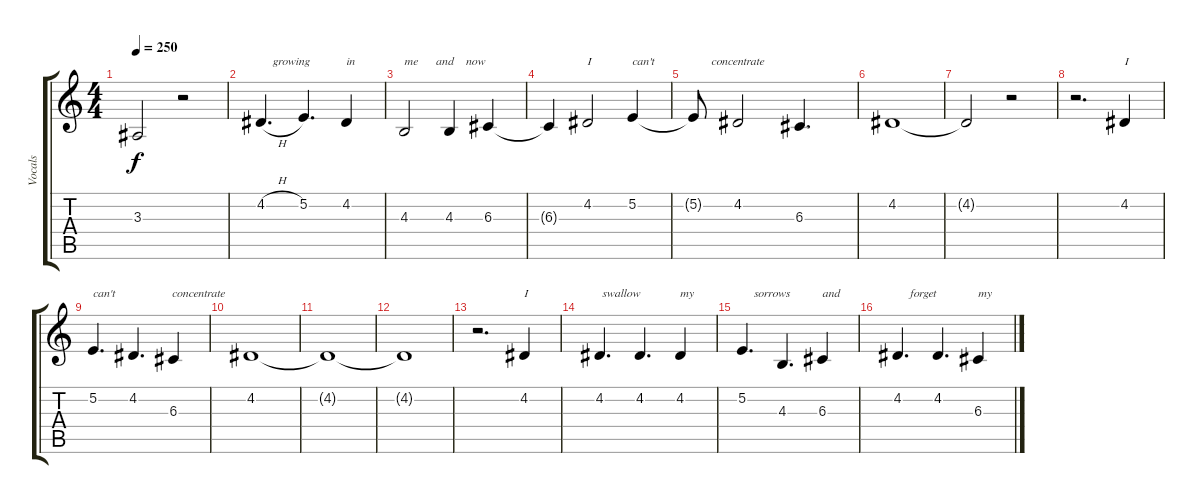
\track ("Vocals" "Vocals") {instrument lead2sawtooth}
\staff {score tabs}
\tuning (E4 B3 G3 D3 A2 E2) {hide}
\ts (4 4)
\tempo 250
\clef g2
\ks c
3.3{t}.2{dy f} r.2 |
4.2{h}.4{d txt "    growing "} 5.2.4{d} 4.2.4{txt "in"} |
4.3.2{txt "me      and    now"} 4.3.4 6.3.4 |
6.3{t}.4 4.2.2{txt "I"} 5.2.4{txt "can't                   concentrate"} |
5.2{t}.8 4.2.2 6.3.4{d} |
4.2.1 |
4.2{t}.2 r.2 |
r.2{d} 4.2.4{txt "I"} |
5.2.4{d txt "can't                   concentrate"} 4.2.4{d} 6.3.4 |
4.2.1 |
4.2{t}.1 |
4.2{t}.1 |
r.2{d} 4.2.4{txt "I"} |
4.2.4{d txt " swallow"} 4.2.4{d} 4.2.4{txt "my"} |
5.2.4{d txt "    sorrows"} 4.3.4{d} 6.3.4{txt "and"} |
4.2.4{d txt "    forget"} 4.2.4{d} 6.3.4{txt "my"}
